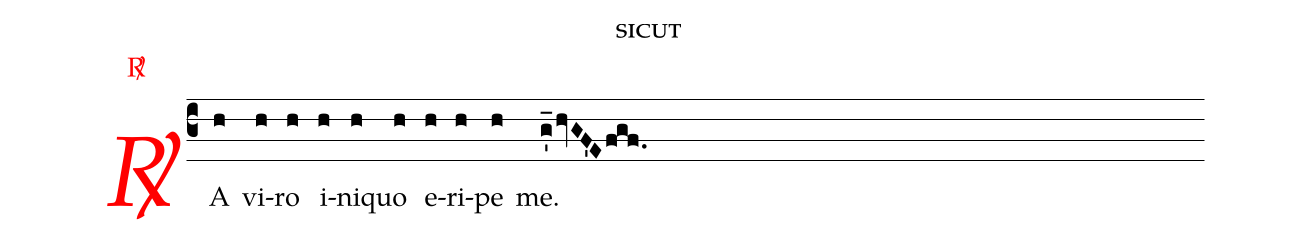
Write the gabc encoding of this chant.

name:sicut;
annotation:{\color{red}\Rbar\ };
%%
(c3)<v>\rubric{\Rbar}</v>A(h) vi(h)ro(h) i(h)ni(h)quo(h) e(h)ri(h)pe(h) me.(g_'hvGF'Efgf.)
